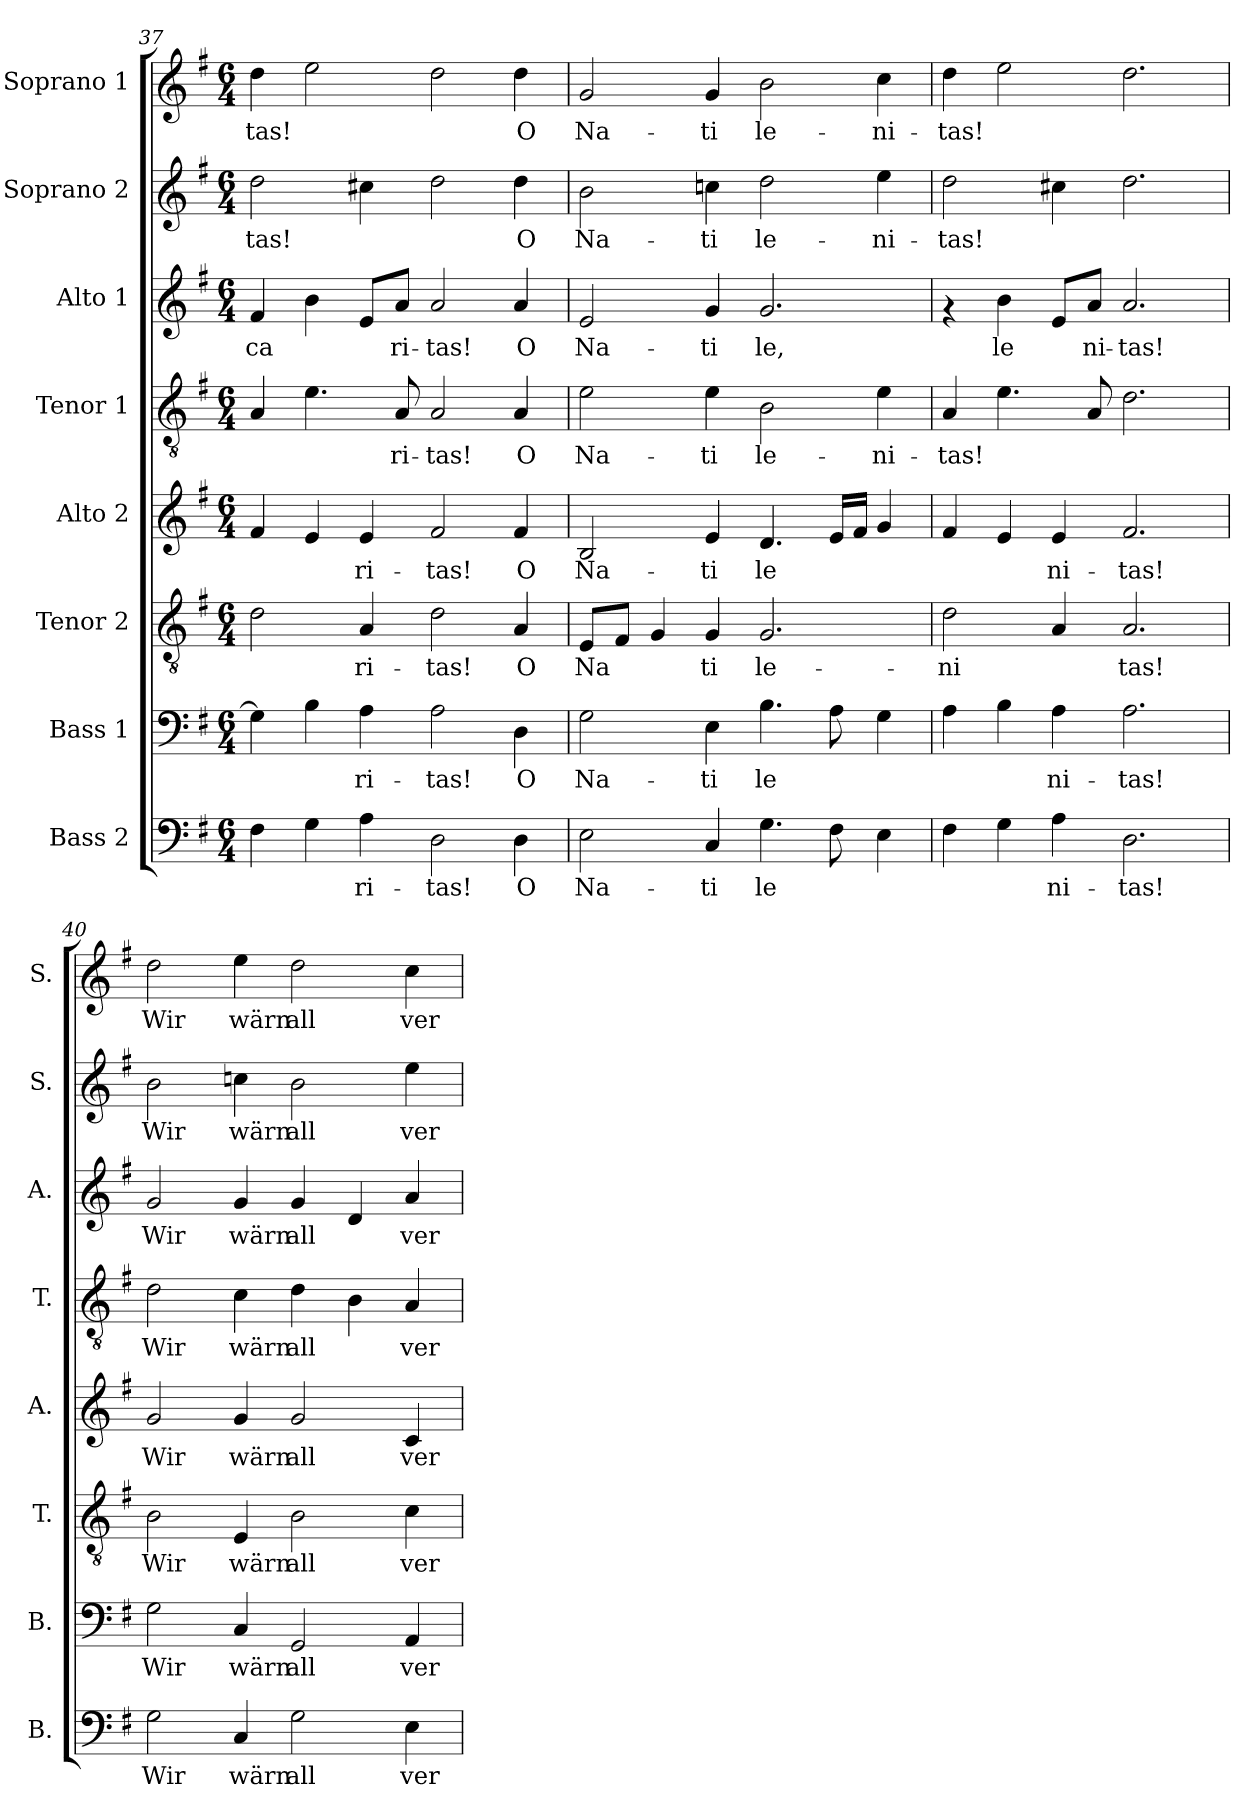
**kern	**text	**kern	**text	**kern	**text	**kern	**text	**kern	**text	**kern	**text	**kern	**text	**kern	**text
*part8	*part8	*part7	*part7	*part6	*part6	*part5	*part5	*part4	*part4	*part3	*part3	*part2	*part2	*part1	*part1
*staff8	*staff8	*staff7	*staff7	*staff6	*staff6	*staff5	*staff5	*staff4	*staff4	*staff3	*staff3	*staff2	*staff2	*staff1	*staff1
*I"Bass 2	*	*I"Bass 1	*	*I"Tenor 2	*	*I"Alto 2	*	*I"Tenor 1	*	*I"Alto 1	*	*I"Soprano 2	*	*I"Soprano 1	*
*I'B.	*	*I'B.	*	*I'T.	*	*I'A.	*	*I'T.	*	*I'A.	*	*I'S.	*	*I'S.	*
*clefF4	*	*clefF4	*	*clefGv2	*	*clefG2	*	*clefGv2	*	*clefG2	*	*clefG2	*	*clefG2	*
*k[f#]	*	*k[f#]	*	*k[f#]	*	*k[f#]	*	*k[f#]	*	*k[f#]	*	*k[f#]	*	*k[f#]	*
*G:	*	*G:	*	*G:	*	*G:	*	*G:	*	*G:	*	*G:	*	*G:	*
*M6/4	*	*M6/4	*	*M6/4	*	*M6/4	*	*M6/4	*	*M6/4	*	*M6/4	*	*M6/4	*
=37	=37	=37	=37	=37	=37	=37	=37	=37	=37	=37	=37	=37	=37	=37	=37
!	!LO:LY:b:cj	!	!LO:LY:b:cj	!	!LO:LY:b:cj	!	!LO:LY:b:cj	!	!LO:LY:b:cj	!	!LO:LY:b:cj	!	!LO:LY:b:cj	!	!LO:LY:b:cj
4F#\	--	4G\]	--	2d\	--	4f#/	--	4A/	--	4f#/	ca-	2dd\	-tas!	4dd\	-tas!
!	!LO:LY:b:cj	!	!LO:LY:b:cj	!	!	!	!LO:LY:b:cj	!	!LO:LY:b:cj	!	!LO:LY:b:cj	!	!	!	!LO:LY:b:cj
4G\	--	4B\	--	.	.	4e/	--	4.e\	--	4b\	--	.	.	2ee\	.
!	!LO:LY:b:cj	!	!LO:LY:b:cj	!	!LO:LY:b:cj	!	!LO:LY:b:cj	!	!	!	!LO:LY:b:cj	!	!LO:LY:b:cj	!	!
4A\	-ri-	4A\	-ri-	4A/	-ri-	4e/	-ri-	.	.	8e/L	--	4cc#X\	.	.	.
!	!	!	!	!	!	!	!	!	!LO:LY:b:cj	!	!LO:LY:b:cj	!	!	!	!
.	.	.	.	.	.	.	.	8A/	-ri-	8a/J	-ri-	.	.	.	.
!	!LO:LY:b:cj	!	!LO:LY:b:cj	!	!LO:LY:b:cj	!	!LO:LY:b:cj	!	!LO:LY:b:cj	!	!LO:LY:b:cj	!	!LO:LY:b:cj	!	!LO:LY:b:cj
2D\	-tas!	2A\	-tas!	2d\	-tas!	2f#/	-tas!	2A/	-tas!	2a/	-tas!	2dd\	.	2dd\	.
!	!LO:LY:b:cj	!	!LO:LY:b:cj	!	!LO:LY:b:cj	!	!LO:LY:b:cj	!	!LO:LY:b:cj	!	!LO:LY:b:cj	!	!LO:LY:b:cj	!	!LO:LY:b:cj
4D\	O	4D\	O	4A/	O	4f#/	O	4A/	O	4a/	O	4dd\	O	4dd\	O
=38	=38	=38	=38	=38	=38	=38	=38	=38	=38	=38	=38	=38	=38	=38	=38
!	!LO:LY:b:cj	!	!LO:LY:b:cj	!	!LO:LY:b:cj	!	!LO:LY:b:cj	!	!LO:LY:b:cj	!	!LO:LY:b:cj	!	!LO:LY:b:cj	!	!LO:LY:b:cj
2E\	Na-	2G\	Na-	8E/L	Na-	2B/	Na-	2e\	Na-	2e/	Na-	2b\	Na-	2g/	Na-
!	!	!	!	!	!LO:LY:b:cj	!	!	!	!	!	!	!	!	!	!
.	.	.	.	8F#/J	--	.	.	.	.	.	.	.	.	.	.
!	!	!	!	!	!LO:LY:b:cj	!	!	!	!	!	!	!	!	!	!
.	.	.	.	4G/	--	.	.	.	.	.	.	.	.	.	.
!	!LO:LY:b:cj	!	!LO:LY:b:cj	!	!LO:LY:b:cj	!	!LO:LY:b:cj	!	!LO:LY:b:cj	!	!LO:LY:b:cj	!	!LO:LY:b:cj	!	!LO:LY:b:cj
4C/	-ti	4E\	-ti	4G/	-ti	4e/	-ti	4e\	-ti	4g/	-ti	4ccn\	-ti	4g/	-ti
!	!LO:LY:b:cj	!	!LO:LY:b:cj	!	!LO:LY:b:cj	!	!LO:LY:b:cj	!	!LO:LY:b:cj	!	!LO:LY:b:cj	!	!LO:LY:b:cj	!	!LO:LY:b:cj
4.G\	le-	4.B\	le-	2.G/	le-	4.d/	le-	2B\	le-	2.g/	le,	2dd\	le-	2b\	le-
!	!LO:LY:b:cj	!	!LO:LY:b:cj	!	!	!	!LO:LY:b:cj	!	!	!	!	!	!	!	!
8F#\	--	8A\	--	.	.	16e/L	--	.	.	.	.	.	.	.	.
!	!	!	!	!	!	!	!LO:LY:b:cj	!	!	!	!	!	!	!	!
.	.	.	.	.	.	16f#/J	--	.	.	.	.	.	.	.	.
!	!LO:LY:b:cj	!	!LO:LY:b:cj	!	!	!	!LO:LY:b:cj	!	!LO:LY:b:cj	!	!	!	!LO:LY:b:cj	!	!LO:LY:b:cj
4E\	--	4G\	--	.	.	4g/	--	4e\	-ni-	.	.	4ee\	-ni-	4cc\	-ni-
=39	=39	=39	=39	=39	=39	=39	=39	=39	=39	=39	=39	=39	=39	=39	=39
!	!LO:LY:b:cj	!	!LO:LY:b:cj	!	!LO:LY:b:cj	!	!LO:LY:b:cj	!	!LO:LY:b:cj	!	!	!	!LO:LY:b:cj	!	!LO:LY:b:cj
4F#\	--	4A\	--	2d\	-ni-	4f#/	--	4A/	-tas!	4rf	.	2dd\	-tas!	4dd\	-tas!
!	!LO:LY:b:cj	!	!LO:LY:b:cj	!	!	!	!LO:LY:b:cj	!	!LO:LY:b:cj	!	!LO:LY:b:cj	!	!	!	!LO:LY:b:cj
4G\	--	4B\	--	.	.	4e/	--	4.e\	.	4b\	le-	.	.	2ee\	.
!	!LO:LY:b:cj	!	!LO:LY:b:cj	!	!LO:LY:b:cj	!	!LO:LY:b:cj	!	!	!	!LO:LY:b:cj	!	!LO:LY:b:cj	!	!
4A\	-ni-	4A\	-ni-	4A/	--	4e/	-ni-	.	.	8e/L	--	4cc#X\	.	.	.
!	!	!	!	!	!	!	!	!	!LO:LY:b:cj	!	!LO:LY:b:cj	!	!	!	!
.	.	.	.	.	.	.	.	8A/	.	8a/J	-ni-	.	.	.	.
!	!LO:LY:b:cj	!	!LO:LY:b:cj	!	!LO:LY:b:cj	!	!LO:LY:b:cj	!	!LO:LY:b:cj	!	!LO:LY:b:cj	!	!LO:LY:b:cj	!	!LO:LY:b:cj
2.D\	-tas!	2.A\	-tas!	2.A/	-tas!	2.f#/	-tas!	2.d\	.	2.a/	-tas!	2.dd\	.	2.dd\	.
!!LO:PB:g=z
=40	=40	=40	=40	=40	=40	=40	=40	=40	=40	=40	=40	=40	=40	=40	=40
!	!LO:LY:b:cj	!	!LO:LY:b:cj	!	!LO:LY:b:cj	!	!LO:LY:b:cj	!	!LO:LY:b:cj	!	!LO:LY:b:cj	!	!LO:LY:b:cj	!	!LO:LY:b:cj
2G\	Wir	2G\	Wir	2B\	Wir	2g/	Wir	2d\	Wir	2g/	Wir	2b\	Wir	2dd\	Wir
!	!LO:LY:b:cj	!	!LO:LY:b:cj	!	!LO:LY:b:cj	!	!LO:LY:b:cj	!	!LO:LY:b:cj	!	!LO:LY:b:cj	!	!LO:LY:b:cj	!	!LO:LY:b:cj
4C/	wärn	4C/	wärn	4E/	wärn	4g/	wärn	4c\	wärn	4g/	wärn	4ccn\	wärn	4ee\	wärn
!	!LO:LY:b:cj	!	!LO:LY:b:cj	!	!LO:LY:b:cj	!	!LO:LY:b:cj	!	!LO:LY:b:cj	!	!LO:LY:b:cj	!	!LO:LY:b:cj	!	!LO:LY:b:cj
2G\	all	2GG/	all	2B\	all	2g/	all	4d\	all	4g/	all	2b\	all	2dd\	all
!	!	!	!	!	!	!	!	!	!LO:LY:b:cj	!	!LO:LY:b:cj	!	!	!	!
.	.	.	.	.	.	.	.	4B\	.	4d/	.	.	.	.	.
!	!LO:LY:b:cj	!	!LO:LY:b:cj	!	!LO:LY:b:cj	!	!LO:LY:b:cj	!	!LO:LY:b:cj	!	!LO:LY:b:cj	!	!LO:LY:b:cj	!	!LO:LY:b:cj
4E\	ver-	4AA/	ver-	4c\	ver-	4c/	ver-	4A/	ver-	4a/	ver-	4ee\	ver-	4cc\	ver-
=	=	=	=	=	=	=	=	=	=	=	=	=	=	=	=
*-	*-	*-	*-	*-	*-	*-	*-	*-	*-	*-	*-	*-	*-	*-	*-
